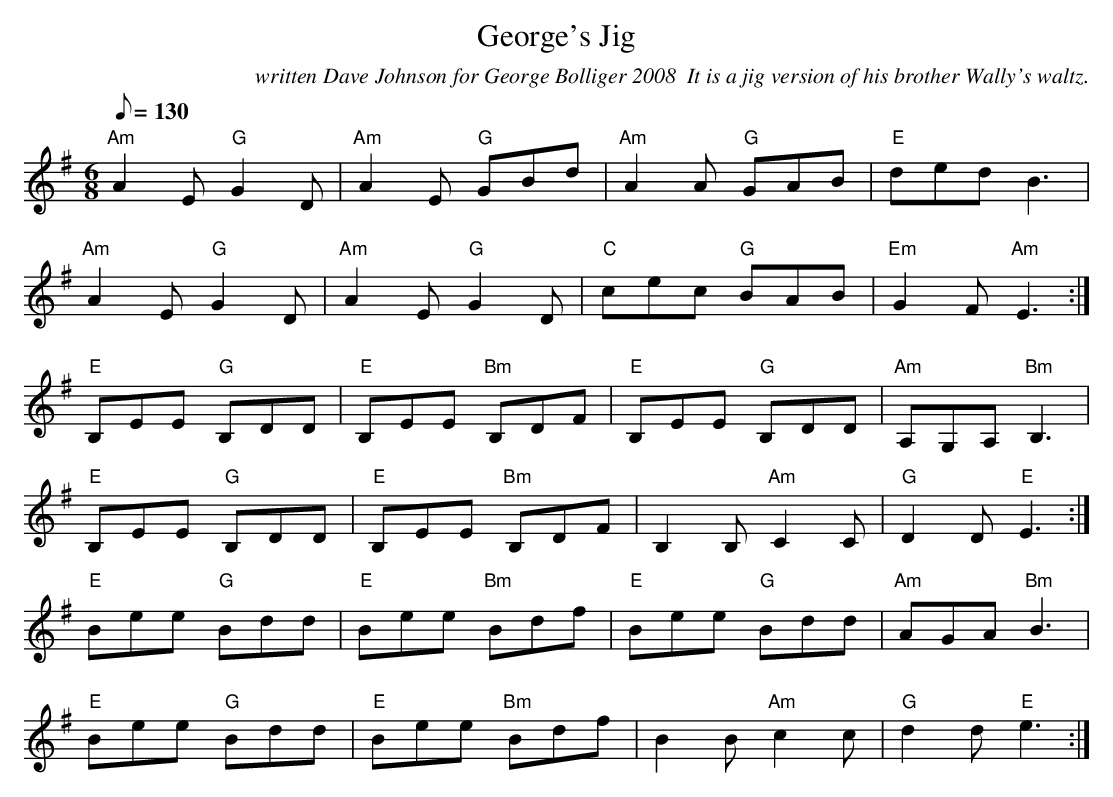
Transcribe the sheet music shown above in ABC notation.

X:1
T:George's Jig
M:6/8
L:1/8
C:written Dave Johnson for George Bolliger 2008  It is a jig version of his brother Wally's waltz.
Q:130
K:G
"Am"A2E"G"G2D|"Am"A2E "G"GBd|"Am"A2A "G"GAB|"E"dedB3|
"Am"A2E"G"G2D|"Am"A2E"G"G2D|"C"cec "G"BAB|"Em"G2F"Am"E3:|
"E"B,EE "G"B,DD|"E"B,EE "Bm"B,DF|"E"B,EE "G"B,DD|"Am"A,G,A,"Bm"B,3|
"E"B,EE "G"B,DD|"E"B,EE "Bm"B,DF|B,2B, "Am"C2 C|"G"D2D"E"E3:|
"E"Bee "G"Bdd|"E"Bee "Bm"Bdf|"E"Bee "G"Bdd|"Am"AGA"Bm"B3|
"E"Bee "G"Bdd|"E"Bee "Bm"Bdf|B2B "Am"c2 c|"G"d2d"E"e3:|
